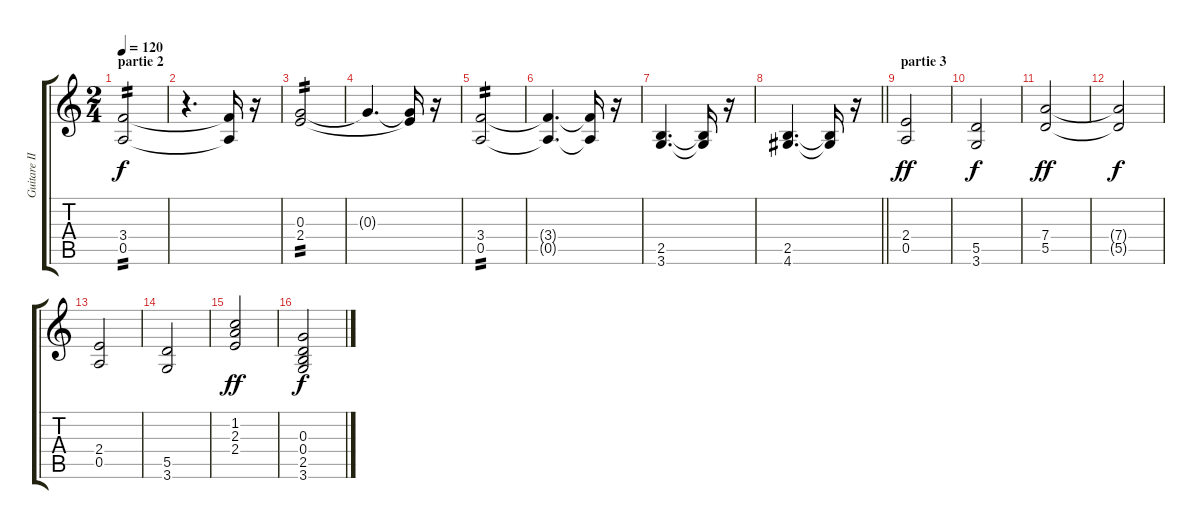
\track ("Guitare III" "Guitare II") {instrument distortionguitar}
\staff {score tabs}
\tuning (E4 B3 G3 D3 A2 E2) {hide}
\ts (2 4)
\section ("" "partie 2")
\tempo 120
\clef g2
\ks c
(3.4 0.5).2{tp 2 dy f} |
r.4{d} (3.4{t} 0.5{t}).16 r.16 |
(0.3 2.4).2{tp 2} |
0.3{t}.4{d} (0.3{t} 2.4{t}).16 r.16 |
(3.4 0.5).2{tp 2} |
(3.4{t} 0.5{t}).4{d} (3.4{t} 0.5{t}).16 r.16 |
(2.5 3.6).4{d} (2.5{t} 3.6{t}).16 r.16 |
\barLineRight lightlight
(2.5 4.6).4{d} (2.5{t} 4.6{t}).16 r.16 |
\section ("" "partie 3")
(2.4 0.5).2{dy ff} |
(5.5 3.6).2{dy f} |
(7.4 5.5).2{dy ff} |
(7.4{t} 5.5{t}).2{dy f} |
(2.4 0.5).2 |
(5.5 3.6).2 |
(1.2 2.3 2.4).2{dy ff} |
(0.3 0.4 2.5 3.6).2{dy f}
